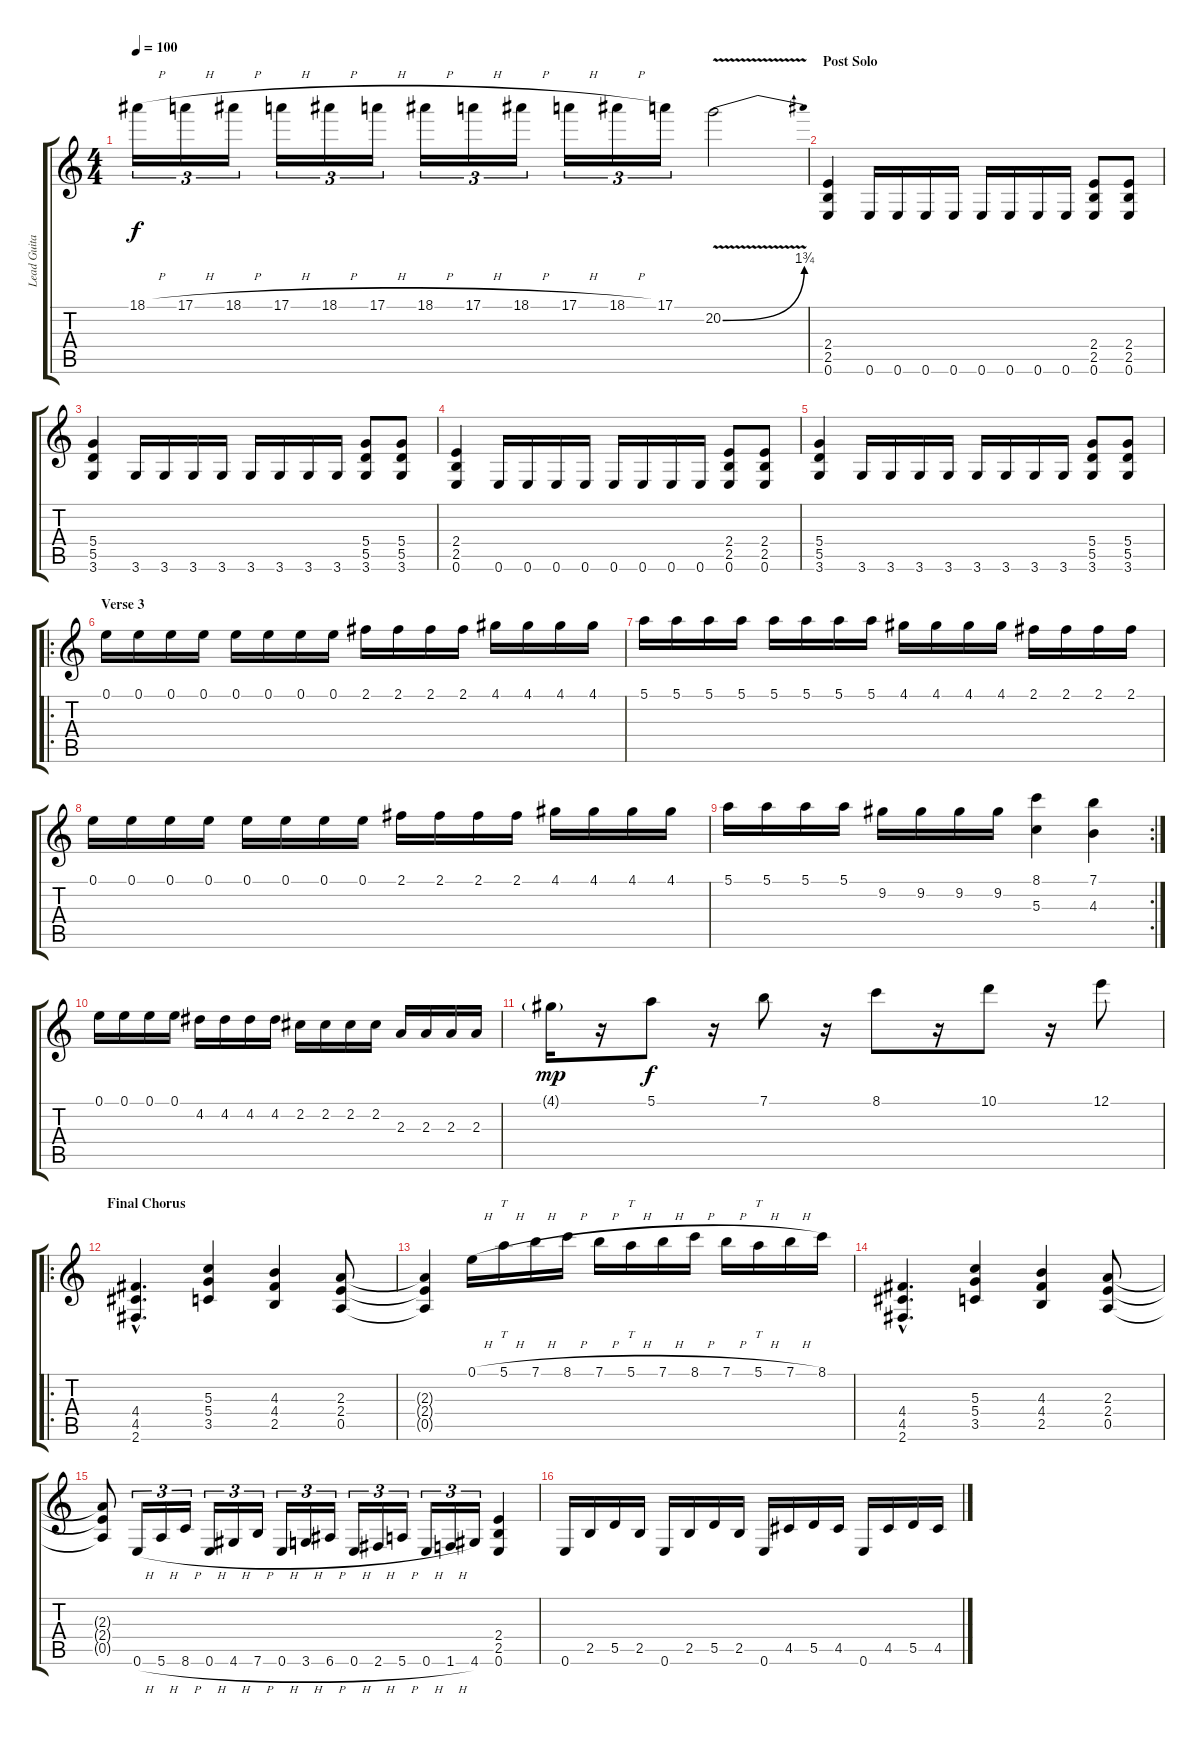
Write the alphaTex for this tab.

\track ("Lead Guitar" "Lead Guita") {instrument distortionguitar}
\staff {score tabs}
\tuning (E4 B3 G3 D3 A2 E2) {hide}
\ts (4 4)
\tempo 100
\clef g2
\ks c
18.1{h}.16{tu (3 2) dy f} 17.1{h}.16{tu (3 2)} 18.1{h}.16{tu (3 2)} 17.1{h}.16{tu (3 2)} 18.1{h}.16{tu (3 2)} 17.1{h}.16{tu (3 2)} 18.1{h}.16{tu (3 2)} 17.1{h}.16{tu (3 2)} 18.1{h}.16{tu (3 2)} 17.1{h}.16{tu (3 2)} 18.1{h}.16{tu (3 2)} 17.1.16{tu (3 2)} 20.2{be (bend 0 0 60 7) v}.2 |
\section ("" "Post Solo")
(2.4 2.5 0.6).4{balance 3} 0.6.16 0.6.16 0.6.16 0.6.16 0.6.16 0.6.16 0.6.16 0.6.16 (2.4 2.5 0.6).8 (2.4 2.5 0.6).8 |
(5.4 5.5 3.6).4 3.6.16 3.6.16 3.6.16 3.6.16 3.6.16 3.6.16 3.6.16 3.6.16 (5.4 5.5 3.6).8 (5.4 5.5 3.6).8 |
(2.4 2.5 0.6).4 0.6.16 0.6.16 0.6.16 0.6.16 0.6.16 0.6.16 0.6.16 0.6.16 (2.4 2.5 0.6).8 (2.4 2.5 0.6).8 |
(5.4 5.5 3.6).4 3.6.16 3.6.16 3.6.16 3.6.16 3.6.16 3.6.16 3.6.16 3.6.16 (5.4 5.5 3.6).8 (5.4 5.5 3.6).8 |
\ro
\section ("" "Verse 3")
0.1.16{volume 10} 0.1.16 0.1.16 0.1.16 0.1.16 0.1.16 0.1.16 0.1.16 2.1.16 2.1.16 2.1.16 2.1.16 4.1.16 4.1.16 4.1.16 4.1.16 |
5.1.16 5.1.16 5.1.16 5.1.16 5.1.16 5.1.16 5.1.16 5.1.16 4.1.16 4.1.16 4.1.16 4.1.16 2.1.16 2.1.16 2.1.16 2.1.16 |
0.1.16 0.1.16 0.1.16 0.1.16 0.1.16 0.1.16 0.1.16 0.1.16 2.1.16 2.1.16 2.1.16 2.1.16 4.1.16 4.1.16 4.1.16 4.1.16 |
\rc 2
5.1.16 5.1.16 5.1.16 5.1.16 9.2.16 9.2.16 9.2.16 9.2.16 (8.1 5.3).4 (7.1 4.3).4 |
0.1.16{volume 15} 0.1.16 0.1.16 0.1.16 4.2.16 4.2.16 4.2.16 4.2.16 2.2.16 2.2.16 2.2.16 2.2.16 2.3.16 2.3.16 2.3.16 2.3.16 |
4.1{g}.16{dy mp} r.16 5.1.8{dy f} r.16 7.1.8 r.16 8.1.8 r.16 10.1.8 r.16 12.1.8 |
\ro
\section ("" "Final Chorus")
(4.4{hac} 4.5{hac} 2.6{hac}).4{d volume 13} (5.3 5.4 3.5).4 (4.3 4.4 2.5).4 (2.3 2.4 0.5).8 |
(2.3{t} 2.4{t} 0.5{t}).4{volume 16} 0.1{h}.16 5.1{h}.16{tt} 7.1{h}.16 8.1{h}.16 7.1{h}.16 5.1{h}.16{tt} 7.1{h}.16 8.1{h}.16 7.1{h}.16 5.1{h}.16{tt} 7.1{h}.16 8.1.16 |
(4.4{hac} 4.5{hac} 2.6{hac}).4{d volume 13} (5.3 5.4 3.5).4 (4.3 4.4 2.5).4 (2.3 2.4 0.5).8 |
(2.3{t} 2.4{t} 0.5{t}).8{volume 16} 0.6{h}.16{tu (3 2)} 5.6{h}.16{tu (3 2)} 8.6{h}.16{tu (3 2)} 0.6{h}.16{tu (3 2)} 4.6{h}.16{tu (3 2)} 7.6{h}.16{tu (3 2)} 0.6{h}.16{tu (3 2)} 3.6{h}.16{tu (3 2)} 6.6{h}.16{tu (3 2)} 0.6{h}.16{tu (3 2)} 2.6{h}.16{tu (3 2)} 5.6{h}.16{tu (3 2)} 0.6{h}.16{tu (3 2)} 1.6{h}.16{tu (3 2)} 4.6.16{tu (3 2)} (2.4 2.5 0.6).4 |
0.6.16 2.5.16 5.5.16 2.5.16 0.6.16 2.5.16 5.5.16 2.5.16 0.6.16 4.5.16 5.5.16 4.5.16 0.6.16 4.5.16 5.5.16 4.5.16
